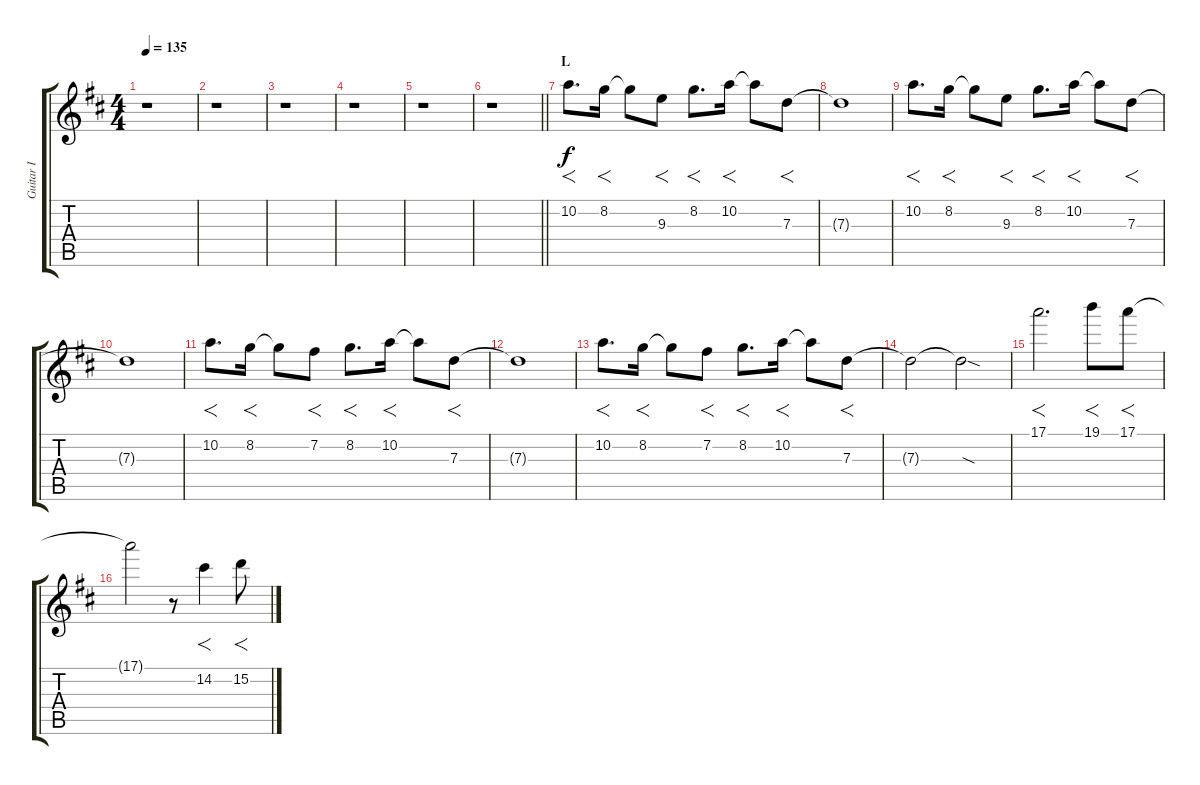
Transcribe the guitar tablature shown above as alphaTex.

\track ("Guitar I" "Guitar I") {instrument overdrivenguitar}
\staff {score tabs}
\tuning (E4 B3 G3 D3 A2 E2) {hide}
\ts (4 4)
\tempo 135
\clef g2
\ks d
r.1{dy f} |
r.1 |
r.1 |
r.1 |
r.1 |
\barLineRight lightlight
r.1 |
\section ("" "L")
10.2.8{f d} 8.2.16{f} 8.2{t}.8 9.3.8{f} 8.2.8{f d} 10.2.16{f} 10.2{t}.8 7.3.8{f} |
7.3{t}.1 |
10.2.8{f d} 8.2.16{f} 8.2{t}.8 9.3.8{f} 8.2.8{f d} 10.2.16{f} 10.2{t}.8 7.3.8{f} |
7.3{t}.1 |
10.2.8{f d} 8.2.16{f} 8.2{t}.8 7.2.8{f} 8.2.8{f d} 10.2.16{f} 10.2{t}.8 7.3.8{f} |
7.3{t}.1 |
10.2.8{f d} 8.2.16{f} 8.2{t}.8 7.2.8{f} 8.2.8{f d} 10.2.16{f} 10.2{t}.8 7.3.8{f} |
7.3{t}.2 7.3{sod t}.2 |
17.1.2{f d} 19.1.8{f} 17.1.8{f} |
17.1{t}.2 r.8 14.2.4{f} 15.2.8{f}
